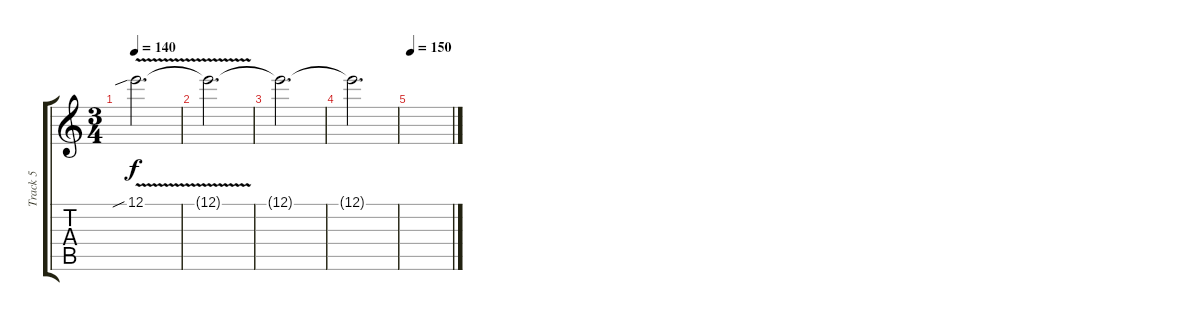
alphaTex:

\track ("Track 5" "Track 5") {instrument distortionguitar}
\staff {score tabs}
\tuning (E4 B3 G3 D3 A2 E2) {hide}
\ts (3 4)
\tempo 140
\clef g2
\ks c
12.1{v sib}.2{d dy f} |
12.1{t}.2{d} |
12.1{t}.2{d} |
12.1{t}.2{d} |
\tempo 150
